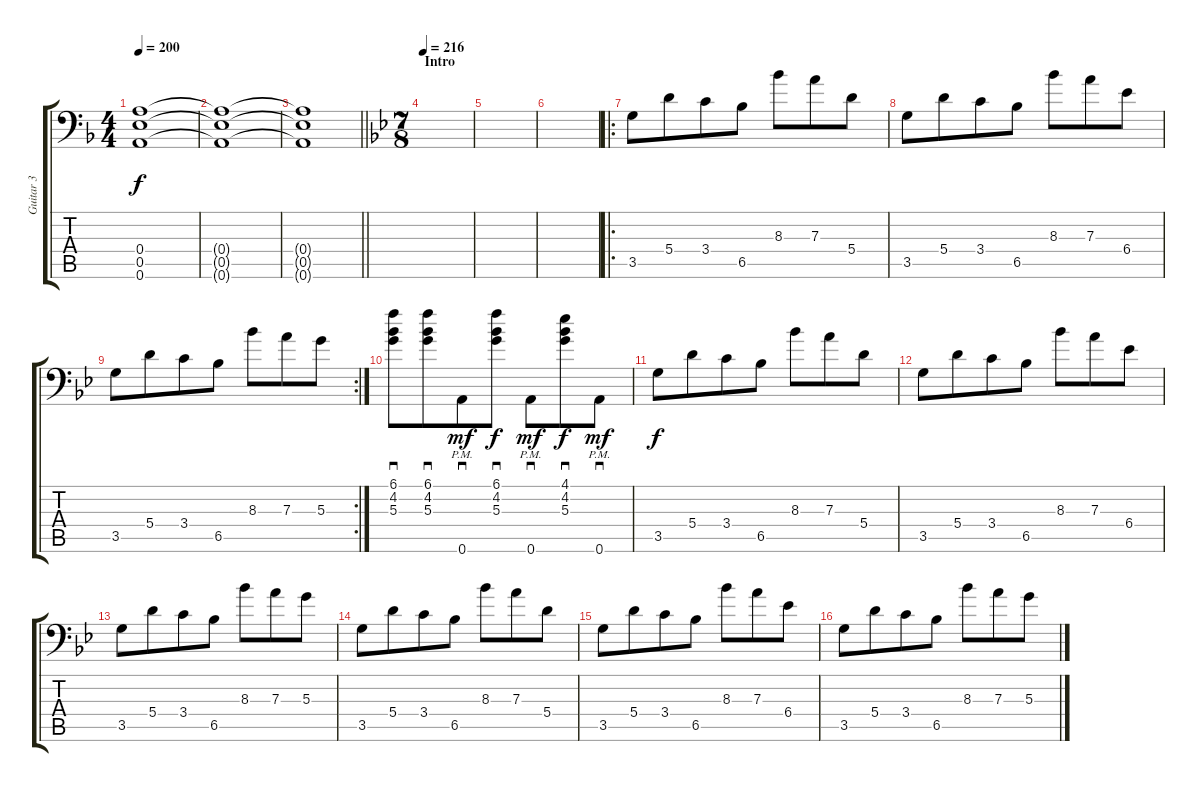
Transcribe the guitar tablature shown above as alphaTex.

\track ("Guitar 3" "Guitar 3") {instrument distortionguitar}
\staff {score tabs}
\tuning (B3 Gb3 D3 A2 E2 A1) {hide}
\ts (4 4)
\tempo 200
\clef f4
\ks dminor
(0.4 0.5 0.6).1{dy f} |
(0.4{t} 0.5{t} 0.6{t}).1 |
\barLineRight lightlight
(0.4{t} 0.5{t} 0.6{t}).1 |
\ts (7 8)
\section ("" "Intro")
\tempo 216
\ks gminor
|
|
|
\ro
3.5.8 5.4.8 3.4.8 6.5.8 8.3.8 7.3.8 5.4.8 |
3.5.8 5.4.8 3.4.8 6.5.8 8.3.8 7.3.8 6.4.8 |
\rc 2
3.5.8 5.4.8 3.4.8 6.5.8 8.3.8 7.3.8 5.3.8 |
(6.1 4.2 5.3).8{sd} (6.1 4.2 5.3).8{sd} 0.6{pm}.8{sd dy mf} (6.1 4.2 5.3).8{sd dy f} 0.6{pm}.8{sd dy mf} (4.1 4.2 5.3).8{sd dy f} 0.6{pm}.8{sd dy mf} |
3.5.8{dy f} 5.4.8 3.4.8 6.5.8 8.3.8 7.3.8 5.4.8 |
3.5.8 5.4.8 3.4.8 6.5.8 8.3.8 7.3.8 6.4.8 |
3.5.8 5.4.8 3.4.8 6.5.8 8.3.8 7.3.8 5.3.8 |
3.5.8 5.4.8 3.4.8 6.5.8 8.3.8 7.3.8 5.4.8 |
3.5.8 5.4.8 3.4.8 6.5.8 8.3.8 7.3.8 6.4.8 |
3.5.8 5.4.8 3.4.8 6.5.8 8.3.8 7.3.8 5.3.8
